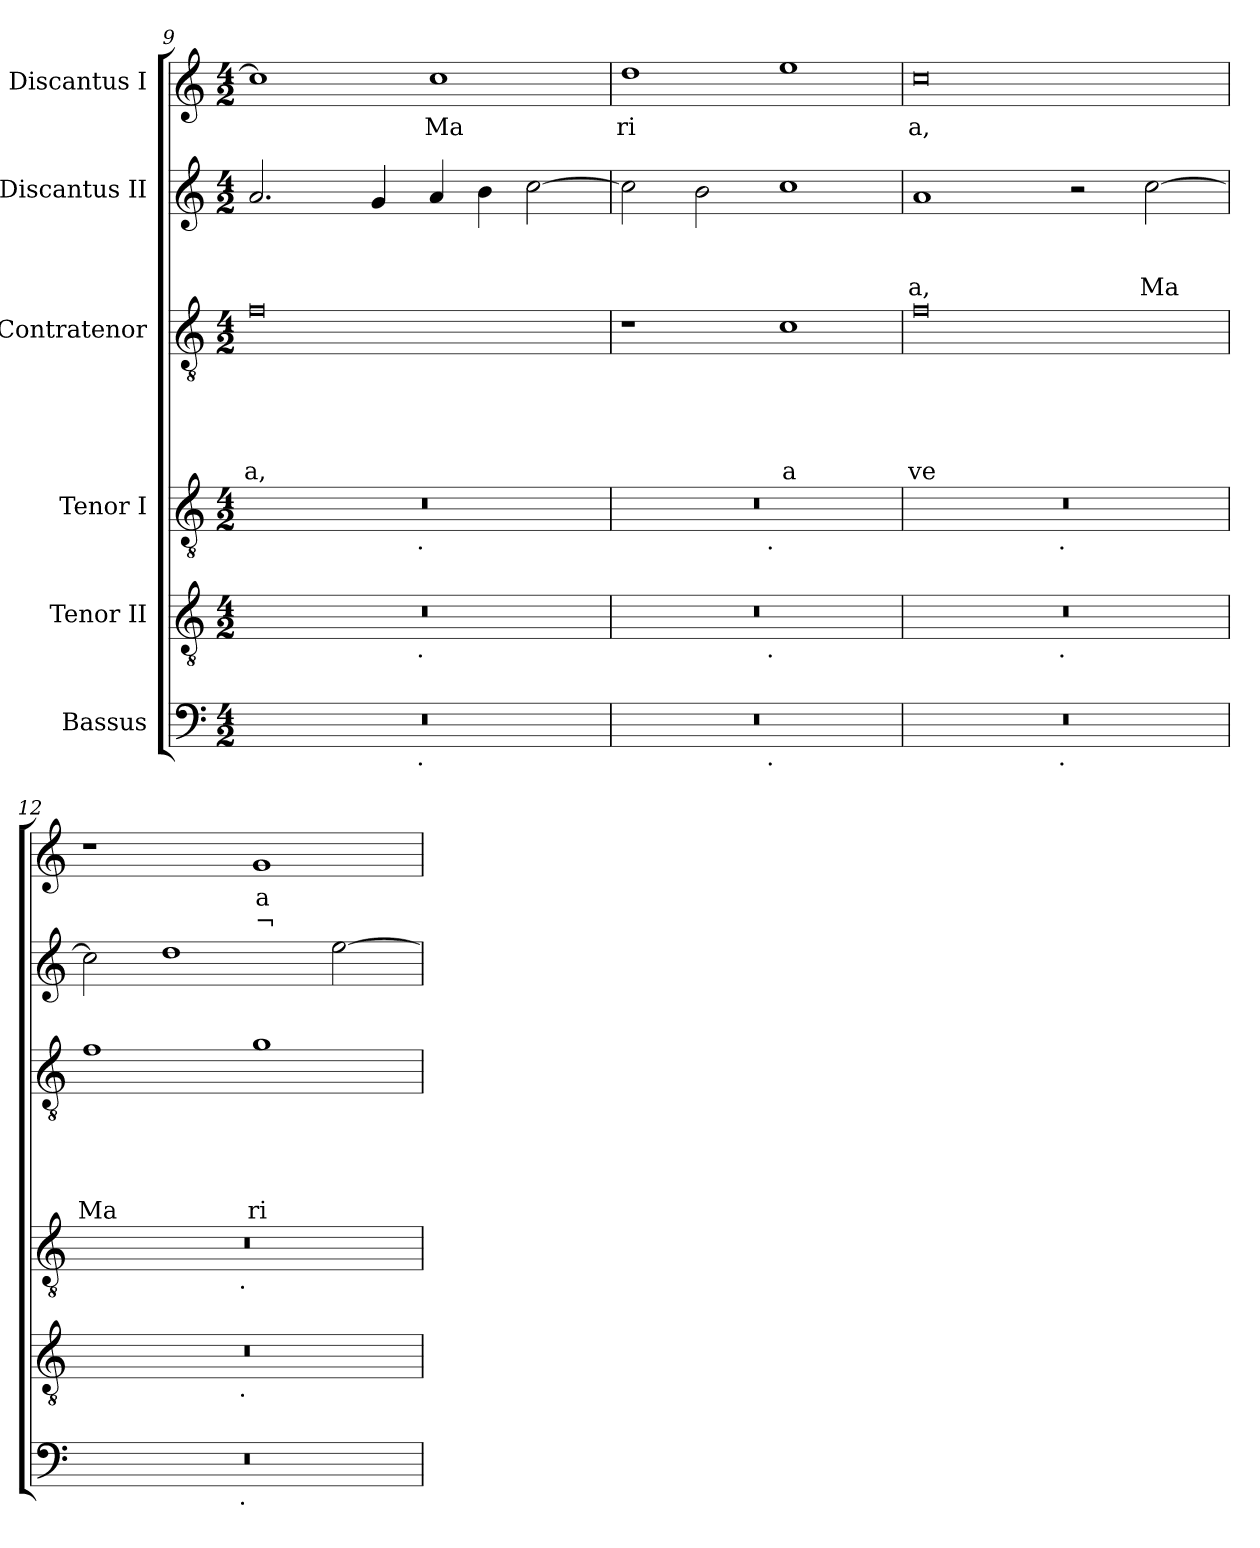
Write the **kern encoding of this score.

**kern	**kern	**kern	**kern	**text	**text	**text	**text	**text	**kern	**text	**text	**text	**kern	**text	**text
*part6	*part5	*part4	*part3	*part3	*part3	*part3	*part3	*part3	*part2	*part2	*part2	*part2	*part1	*part1	*part1
*staff6	*staff5	*staff4	*staff3	*staff3	*staff3	*staff3	*staff3	*staff3	*staff2	*staff2	*staff2	*staff2	*staff1	*staff1	*staff1
*I"Bassus	*I"Tenor II	*I"Tenor I	*I"Contratenor	*	*	*	*	*	*I"Discantus II	*	*	*	*I"Discantus I	*	*
*clefF4	*clefGv2	*clefGv2	*clefGv2	*	*	*	*	*	*clefG2	*	*	*	*clefG2	*	*
*k[]	*k[]	*k[]	*k[]	*	*	*	*	*	*k[]	*	*	*	*k[]	*	*
*C:	*C:	*C:	*C:	*	*	*	*	*	*C:	*	*	*	*C:	*	*
*M4/2	*M4/2	*M4/2	*M4/2	*	*	*	*	*	*M4/2	*	*	*	*M4/2	*	*
=9	=9	=9	=9	=9	=9	=9	=9	=9	=9	=9	=9	=9	=9	=9	=9
!	!	!	!	!	!	!	!	!LO:LY:b	!	!	!	!	!	!	!
*^	*^	*^	*	*	*	*	*	*	*	*	*	*	*	*	*
0r	2ryy	0r	2ryy	0r	2ryy	0f	.	.	.	.	a,	2.a/	.	.	.	1cc]	.	.
.	4...ryy	.	4...ryy	.	4...ryy	.	.	.	.	.	.	.	.	.	.	.	.	.
.	.	.	.	.	.	.	.	.	.	.	.	4g/	.	.	.	.	.	.
!	!	!	!	!	!LO:TX:b:t=.	!	!	!	!	!	!	!	!	!	!	!	!	!
!	!	!	!LO:TX:b:t=.	!	!	!	!	!	!	!	!	!	!	!	!	!	!	!
!	!LO:TX:b:t=.	!	!	!	!	!	!	!	!	!	!	!	!	!	!	!	!	!
.	1ryy	.	1ryy	.	1ryy	.	.	.	.	.	.	.	.	.	.	.	.	.
!	!	!	!	!	!	!	!	!	!	!	!	!	!	!	!	!	!LO:LY:b	!
.	.	.	.	.	.	.	.	.	.	.	.	4a/	.	.	.	1cc	Ma	.
.	.	.	.	.	.	.	.	.	.	.	.	4b\	.	.	.	.	.	.
.	.	.	.	.	.	.	.	.	.	.	.	[>2cc\	.	.	.	.	.	.
.	32ryy	.	32ryy	.	32ryy	.	.	.	.	.	.	.	.	.	.	.	.	.
=10	=10	=10	=10	=10	=10	=10	=10	=10	=10	=10	=10	=10	=10	=10	=10	=10	=10	=10
!	!	!	!	!	!	!	!	!	!	!	!	!	!	!	!	!	!LO:LY:b	!
0r	2ryy	0r	2ryy	0r	2ryy	1r	.	.	.	.	.	2cc\]	.	.	.	1dd	ri	.
.	4...ryy	.	4...ryy	.	4...ryy	.	.	.	.	.	.	2b\	.	.	.	.	.	.
!	!	!	!	!	!LO:TX:b:t=.	!	!	!	!	!	!	!	!	!	!	!	!	!
!	!	!	!LO:TX:b:t=.	!	!	!	!	!	!	!	!	!	!	!	!	!	!	!
!	!LO:TX:b:t=.	!	!	!	!	!	!	!	!	!	!	!	!	!	!	!	!	!
.	1ryy	.	1ryy	.	1ryy	.	.	.	.	.	.	.	.	.	.	.	.	.
!	!	!	!	!	!	!	!	!	!	!	!LO:LY:b	!	!	!	!	!	!	!
.	.	.	.	.	.	1c	.	.	.	.	a	1cc	.	.	.	1ee	.	.
.	32ryy	.	32ryy	.	32ryy	.	.	.	.	.	.	.	.	.	.	.	.	.
=11	=11	=11	=11	=11	=11	=11	=11	=11	=11	=11	=11	=11	=11	=11	=11	=11	=11	=11
!	!	!	!	!	!	!	!	!	!	!	!LO:LY:b	!	!	!	!LO:LY:b	!	!LO:LY:b	!
0r	2ryy	0r	2ryy	0r	2ryy	0f	.	.	.	.	ve	1a	.	.	a,	0cc	a,	.
.	4...ryy	.	4...ryy	.	4...ryy	.	.	.	.	.	.	.	.	.	.	.	.	.
!	!	!	!	!	!LO:TX:b:t=.	!	!	!	!	!	!	!	!	!	!	!	!	!
!	!	!	!LO:TX:b:t=.	!	!	!	!	!	!	!	!	!	!	!	!	!	!	!
!	!LO:TX:b:t=.	!	!	!	!	!	!	!	!	!	!	!	!	!	!	!	!	!
.	1ryy	.	1ryy	.	1ryy	.	.	.	.	.	.	.	.	.	.	.	.	.
.	.	.	.	.	.	.	.	.	.	.	.	2r	.	.	.	.	.	.
!	!	!	!	!	!	!	!	!	!	!	!	!	!	!	!LO:LY:b	!	!	!
.	.	.	.	.	.	.	.	.	.	.	.	[>2cc\	.	.	Ma	.	.	.
.	32ryy	.	32ryy	.	32ryy	.	.	.	.	.	.	.	.	.	.	.	.	.
=12	=12	=12	=12	=12	=12	=12	=12	=12	=12	=12	=12	=12	=12	=12	=12	=12	=12	=12
!	!	!	!	!	!	!	!	!	!	!	!LO:LY:b	!	!	!	!	!	!	!
0r	2ryy	0r	2ryy	0r	2ryy	1f	.	.	.	.	Ma	2cc\]	.	.	.	1r	.	.
.	4...ryy	.	4...ryy	.	4...ryy	.	.	.	.	.	.	1dd	.	.	.	.	.	.
!	!	!	!	!	!LO:TX:b:t=.	!	!	!	!	!	!	!	!	!	!	!	!	!
!	!	!	!LO:TX:b:t=.	!	!	!	!	!	!	!	!	!	!	!	!	!	!	!
!	!LO:TX:b:t=.	!	!	!	!	!	!	!	!	!	!	!	!	!	!	!	!	!
.	1ryy	.	1ryy	.	1ryy	.	.	.	.	.	.	.	.	.	.	.	.	.
!	!	!	!	!	!	!	!	!	!	!	!LO:LY:b	!	!	!	!	!	!LO:LY:b	!LO:LY:b
.	.	.	.	.	.	1g	.	.	.	.	ri	.	.	.	.	1g	a	¬-
.	.	.	.	.	.	.	.	.	.	.	.	[>2ee\	.	.	.	.	.	.
.	32ryy	.	32ryy	.	32ryy	.	.	.	.	.	.	.	.	.	.	.	.	.
*v	*v	*	*	*v	*v	*	*	*	*	*	*	*	*	*	*	*	*	*
*	*v	*v	*	*	*	*	*	*	*	*	*	*	*	*	*	*
=	=	=	=	=	=	=	=	=	=	=	=	=	=	=	=
*-	*-	*-	*-	*-	*-	*-	*-	*-	*-	*-	*-	*-	*-	*-	*-
